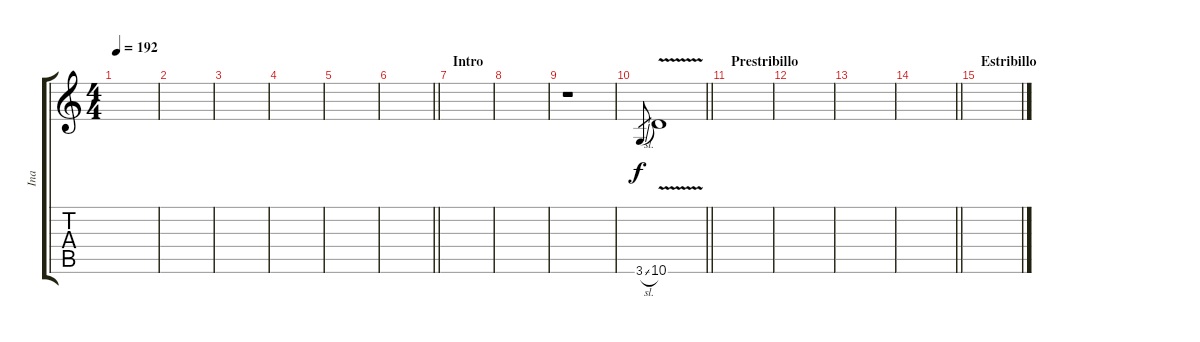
\track ("Ina" "Ina") {instrument overdrivenguitar}
\staff {score tabs}
\tuning (E4 B3 G3 D3 A2 E2) {hide}
\ts (4 4)
\tempo 192
\clef g2
\ks c
|
|
|
|
|
\barLineRight lightlight
|
\section ("" "Intro")
|
|
r.1 |
\barLineRight lightlight
3.6{sl}.8{gr} 10.6{v}.1 |
\section ("" "Prestribillo")
|
|
|
\barLineRight lightlight
|
\section ("" "Estribillo")
